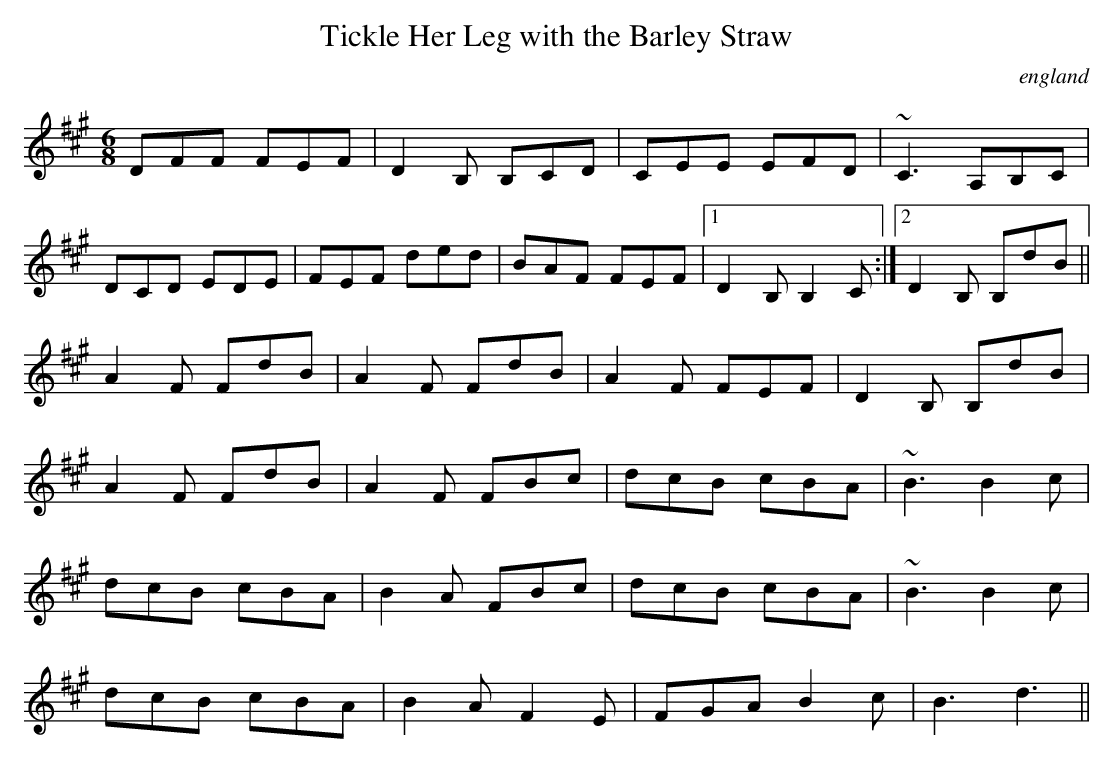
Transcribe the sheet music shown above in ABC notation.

X:1
T:Tickle Her Leg with the Barley Straw
O:england
M:6/8
K:Bdor
DFF FEF|D2B, B,CD|CEE EFD|~C3 A,B,C|
DCD EDE|FEF ded|BAF FEF|1 D2B, B,2C:|2 D2B, B,dB||
A2F FdB|A2F FdB|A2F FEF|D2B, B,dB|
A2F FdB|A2F FBc|dcB cBA|~B3 B2c|
dcB cBA|B2A FBc|dcB cBA|~B3 B2c|
dcB cBA|B2A F2E|FGA B2c|B3 d3||
